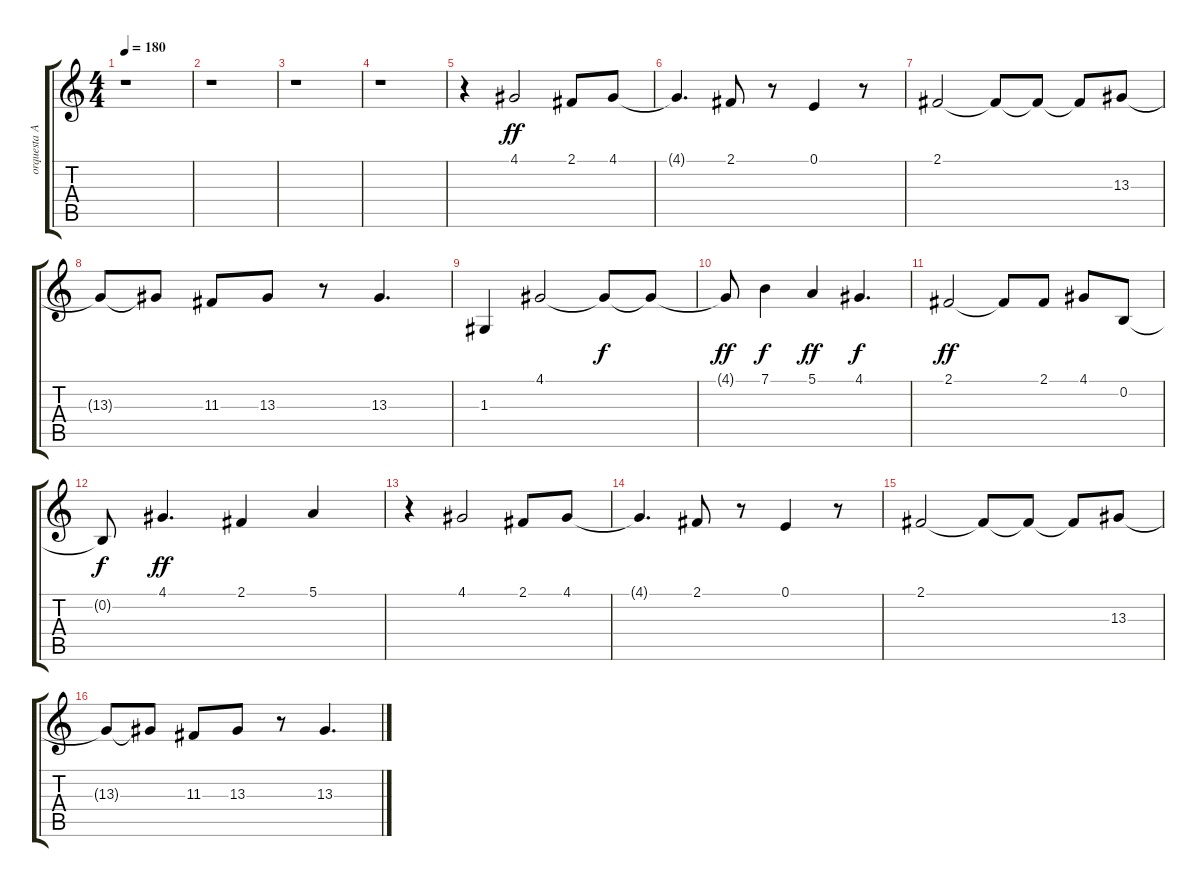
\track ("orquesta A" "orquesta A") {instrument acousticgrandpiano}
\staff {score tabs}
\tuning (E4 B3 G3 D3 A2 E2) {hide}
\ts (4 4)
\tempo 180
\clef g2
\ks c
r.1{dy f} |
r.1 |
r.1 |
r.1 |
r.4 4.1.2{dy ff instrument frenchhorn} 2.1.8 4.1.8 |
4.1{t}.4{d} 2.1.8 r.8 0.1.4 r.8 |
2.1.2 2.1{t}.8 2.1{t}.8 2.1{t}.8 13.3.8 |
13.3{t}.8 13.3{t}.8 11.3.8 13.3.8 r.8 13.3.4{d} |
1.3.4 4.1.2{instrument frenchhorn} 4.1{t}.8{dy f} 4.1{t}.8 |
4.1{t}.8{dy ff} 7.1.4{dy f} 5.1.4{dy ff} 4.1.4{d dy f} |
2.1.2{dy ff} 2.1{t}.8 2.1.8 4.1.8 0.2.8 |
0.2{t}.8{dy f} 4.1.4{d dy ff} 2.1.4 5.1.4 |
r.4 4.1.2{instrument frenchhorn} 2.1.8 4.1.8 |
4.1{t}.4{d} 2.1.8 r.8 0.1.4 r.8 |
2.1.2 2.1{t}.8 2.1{t}.8 2.1{t}.8 13.3.8 |
13.3{t}.8 13.3{t}.8 11.3.8 13.3.8 r.8 13.3.4{d}
